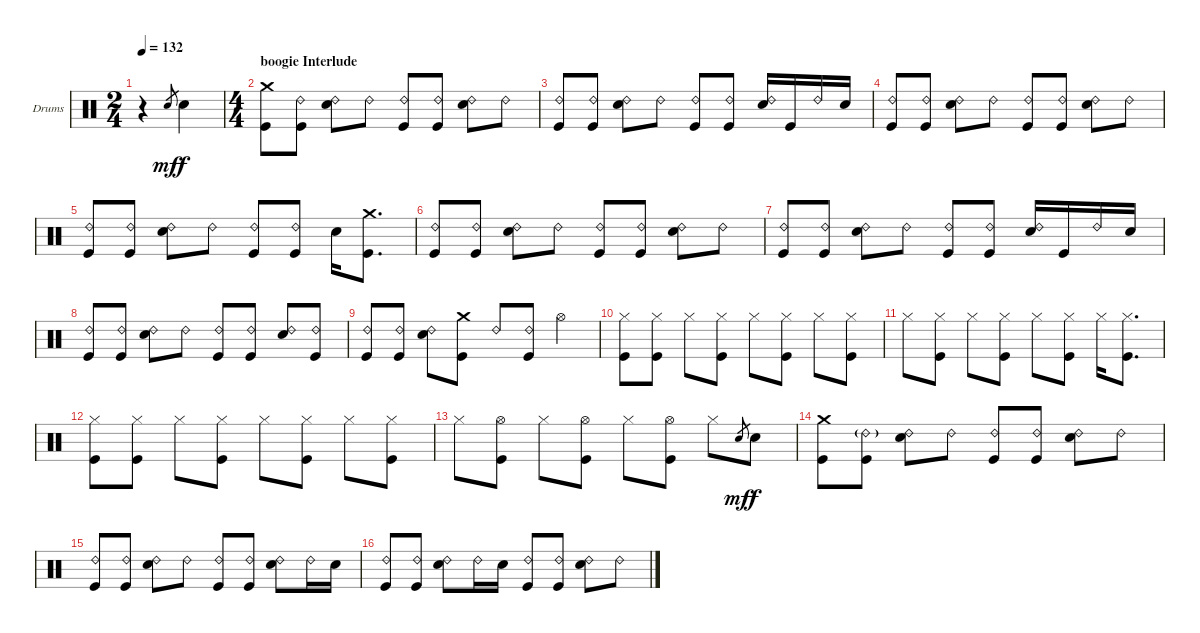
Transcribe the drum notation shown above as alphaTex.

\bracketExtendMode groupsimilarinstruments
\firstSystemTrackNameOrientation horizontal
\otherSystemsTrackNameOrientation horizontal
\track ("Drumkit" "Drums") {multiBarRest instrument percussion}
\staff {score}
\articulation defaults
\ts (2 4)
\tempo 132
\clef neutral
\ks c
r.4{dy mf} "Snare (hit) 2".8{gr} "Snare (hit) 2".4{dy f} |
\ts (4 4)
\section ("" "boogie Interlude")
("Crash medium (hit)" "Kick (hit)").8 ("Ride (bell) 2" "Kick (hit)").8 ("Ride (bell) 2" "Snare (hit) 2").8 "Ride (bell) 2".8 ("Ride (bell) 2" "Kick (hit)").8 ("Ride (bell) 2" "Kick (hit)").8 ("Ride (bell) 2" "Snare (hit) 2").8 "Ride (bell) 2".8 |
("Kick (hit)" "Ride (bell) 2").8 ("Kick (hit)" "Ride (bell) 2").8 ("Snare (hit) 2" "Ride (bell) 2").8 "Ride (bell) 2".8 ("Kick (hit)" "Ride (bell) 2").8 ("Kick (hit)" "Ride (bell) 2").8 ("Snare (hit) 2" "Ride (bell) 2").16 "Kick (hit)".16 "Ride (bell) 2".16 "Snare (hit) 2".16 |
("Ride (bell) 2" "Kick (hit)").8 ("Ride (bell) 2" "Kick (hit)").8 ("Ride (bell) 2" "Snare (hit) 2").8 "Ride (bell) 2".8 ("Ride (bell) 2" "Kick (hit)").8 ("Ride (bell) 2" "Kick (hit)").8 ("Ride (bell) 2" "Snare (hit) 2").8 "Ride (bell) 2".8 |
("Kick (hit)" "Ride (bell) 2").8 ("Kick (hit)" "Ride (bell) 2").8 ("Snare (hit) 2" "Ride (bell) 2").8 "Ride (bell) 2".8 ("Kick (hit)" "Ride (bell) 2").8 ("Kick (hit)" "Ride (bell) 2").8 "Snare (hit) 2".16 ("Crash medium (hit)" "Kick (hit)").8{d} |
("Ride (bell) 2" "Kick (hit)").8 ("Ride (bell) 2" "Kick (hit)").8 ("Ride (bell) 2" "Snare (hit) 2").8 "Ride (bell) 2".8 ("Ride (bell) 2" "Kick (hit)").8 ("Ride (bell) 2" "Kick (hit)").8 ("Ride (bell) 2" "Snare (hit) 2").8 "Ride (bell) 2".8 |
("Kick (hit)" "Ride (bell) 2").8 ("Kick (hit)" "Ride (bell) 2").8 ("Snare (hit) 2" "Ride (bell) 2").8 "Ride (bell) 2".8 ("Kick (hit)" "Ride (bell) 2").8 ("Kick (hit)" "Ride (bell) 2").8 ("Snare (hit) 2" "Ride (bell) 2").16 "Kick (hit)".16 "Ride (bell) 2".16 "Snare (hit) 2".16 |
("Ride (bell) 2" "Kick (hit)").8 ("Ride (bell) 2" "Kick (hit)").8 ("Ride (bell) 2" "Snare (hit) 2").8 "Ride (bell) 2".8 ("Ride (bell) 2" "Kick (hit)").8 ("Ride (bell) 2" "Kick (hit)").8 ("Ride (bell) 2" "Snare (hit) 2").8 ("Ride (bell) 2" "Kick (hit)").8 |
("Ride (bell) 2" "Kick (hit)").8 ("Kick (hit)" "Ride (bell) 2").8 ("Ride (bell) 2" "Snare (hit) 2").8 ("Kick (hit)" "Crash medium (hit)").8 "Ride (bell) 2".8 ("Ride (bell) 2" "Kick (hit)").8 "Hi-Hat (open)".4 |
("Hi-Hat (closed)" "Kick (hit)").8 ("Hi-Hat (closed)" "Kick (hit)").8 "Hi-Hat (closed)".8 ("Hi-Hat (closed)" "Kick (hit)").8 "Hi-Hat (closed)".8 ("Hi-Hat (closed)" "Kick (hit)").8 "Hi-Hat (closed)".8 ("Hi-Hat (closed)" "Kick (hit)").8 |
"Hi-Hat (closed)".8 ("Kick (hit)" "Hi-Hat (closed)").8 "Hi-Hat (closed)".8 ("Kick (hit)" "Hi-Hat (closed)").8 "Hi-Hat (closed)".8 ("Kick (hit)" "Hi-Hat (closed)").8 "Hi-Hat (closed)".16 ("Kick (hit)" "Hi-Hat (closed)").8{d} |
("Hi-Hat (closed)" "Kick (hit)").8 ("Hi-Hat (closed)" "Kick (hit)").8 "Hi-Hat (closed)".8 ("Hi-Hat (closed)" "Kick (hit)").8 "Hi-Hat (closed)".8 ("Hi-Hat (closed)" "Kick (hit)").8 "Hi-Hat (closed)".8 ("Hi-Hat (closed)" "Kick (hit)").8 |
"Hi-Hat (closed)".8 ("Kick (hit)" "Hi-Hat (open)").8 "Hi-Hat (closed)".8 ("Kick (hit)" "Hi-Hat (open)").8 "Hi-Hat (closed)".8 ("Kick (hit)" "Hi-Hat (open)").8 "Hi-Hat (closed)".8 "Snare (hit) 2".8{gr dy mf} "Snare (hit) 2".8{dy f} |
("Crash medium (hit)" "Kick (hit)").8 ("Ride (bell) 2"{g} "Kick (hit)").8 ("Ride (bell) 2" "Snare (hit) 2").8 "Ride (bell) 2".8 ("Ride (bell) 2" "Kick (hit)").8 ("Ride (bell) 2" "Kick (hit)").8 ("Ride (bell) 2" "Snare (hit) 2").8 "Ride (bell) 2".8 |
("Kick (hit)" "Ride (bell) 2").8 ("Kick (hit)" "Ride (bell) 2").8 ("Snare (hit) 2" "Ride (bell) 2").8 "Ride (bell) 2".8 ("Kick (hit)" "Ride (bell) 2").8 ("Kick (hit)" "Ride (bell) 2").8 ("Snare (hit) 2" "Ride (bell) 2").8 "Ride (bell) 2".16 "Snare (hit) 2".16 |
("Kick (hit)" "Ride (bell) 2").8 ("Kick (hit)" "Ride (bell) 2").8 ("Snare (hit) 2" "Ride (bell) 2").8 "Ride (bell) 2".16 "Snare (hit) 2".16 ("Kick (hit)" "Ride (bell) 2").8 ("Kick (hit)" "Ride (bell) 2").8 ("Snare (hit) 2" "Ride (bell) 2").8 "Ride (bell) 2".8
